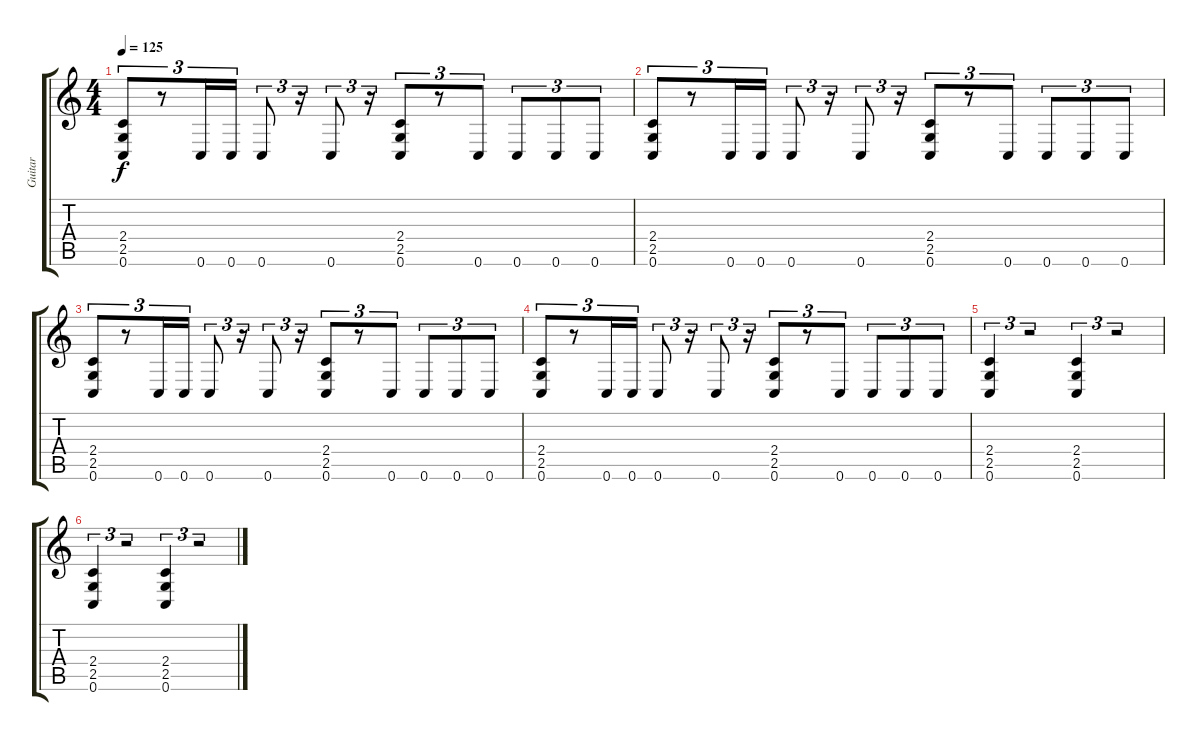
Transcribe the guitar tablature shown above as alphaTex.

\track ("Guitar" "Guitar") {instrument distortionguitar}
\staff {score tabs}
\tuning (C4 G3 Eb3 Bb2 F2 C2) {hide}
\ts (4 4)
\tempo 125
\clef g2
\ks c
(2.4 2.5 0.6).8{tu (3 2) dy f} r.8{tu (3 2)} 0.6.16{tu (3 2)} 0.6.16{tu (3 2)} 0.6.8{tu (3 2)} r.16{tu (3 2)} 0.6.8{tu (3 2)} r.16{tu (3 2)} (2.4 2.5 0.6).8{tu (3 2)} r.8{tu (3 2)} 0.6.8{tu (3 2)} 0.6.8{tu (3 2)} 0.6.8{tu (3 2)} 0.6.8{tu (3 2)} |
(2.4 2.5 0.6).8{tu (3 2)} r.8{tu (3 2)} 0.6.16{tu (3 2)} 0.6.16{tu (3 2)} 0.6.8{tu (3 2)} r.16{tu (3 2)} 0.6.8{tu (3 2)} r.16{tu (3 2)} (2.4 2.5 0.6).8{tu (3 2)} r.8{tu (3 2)} 0.6.8{tu (3 2)} 0.6.8{tu (3 2)} 0.6.8{tu (3 2)} 0.6.8{tu (3 2)} |
(2.4 2.5 0.6).8{tu (3 2)} r.8{tu (3 2)} 0.6.16{tu (3 2)} 0.6.16{tu (3 2)} 0.6.8{tu (3 2)} r.16{tu (3 2)} 0.6.8{tu (3 2)} r.16{tu (3 2)} (2.4 2.5 0.6).8{tu (3 2)} r.8{tu (3 2)} 0.6.8{tu (3 2)} 0.6.8{tu (3 2)} 0.6.8{tu (3 2)} 0.6.8{tu (3 2)} |
(2.4 2.5 0.6).8{tu (3 2)} r.8{tu (3 2)} 0.6.16{tu (3 2)} 0.6.16{tu (3 2)} 0.6.8{tu (3 2)} r.16{tu (3 2)} 0.6.8{tu (3 2)} r.16{tu (3 2)} (2.4 2.5 0.6).8{tu (3 2)} r.8{tu (3 2)} 0.6.8{tu (3 2)} 0.6.8{tu (3 2)} 0.6.8{tu (3 2)} 0.6.8{tu (3 2)} |
(2.4 2.5 0.6).4{tu (3 2)} r.2{tu (3 2)} (2.4 2.5 0.6).4{tu (3 2)} r.2{tu (3 2)} |
(2.4 2.5 0.6).4{tu (3 2)} r.2{tu (3 2)} (2.4 2.5 0.6).4{tu (3 2)} r.2{tu (3 2)}
